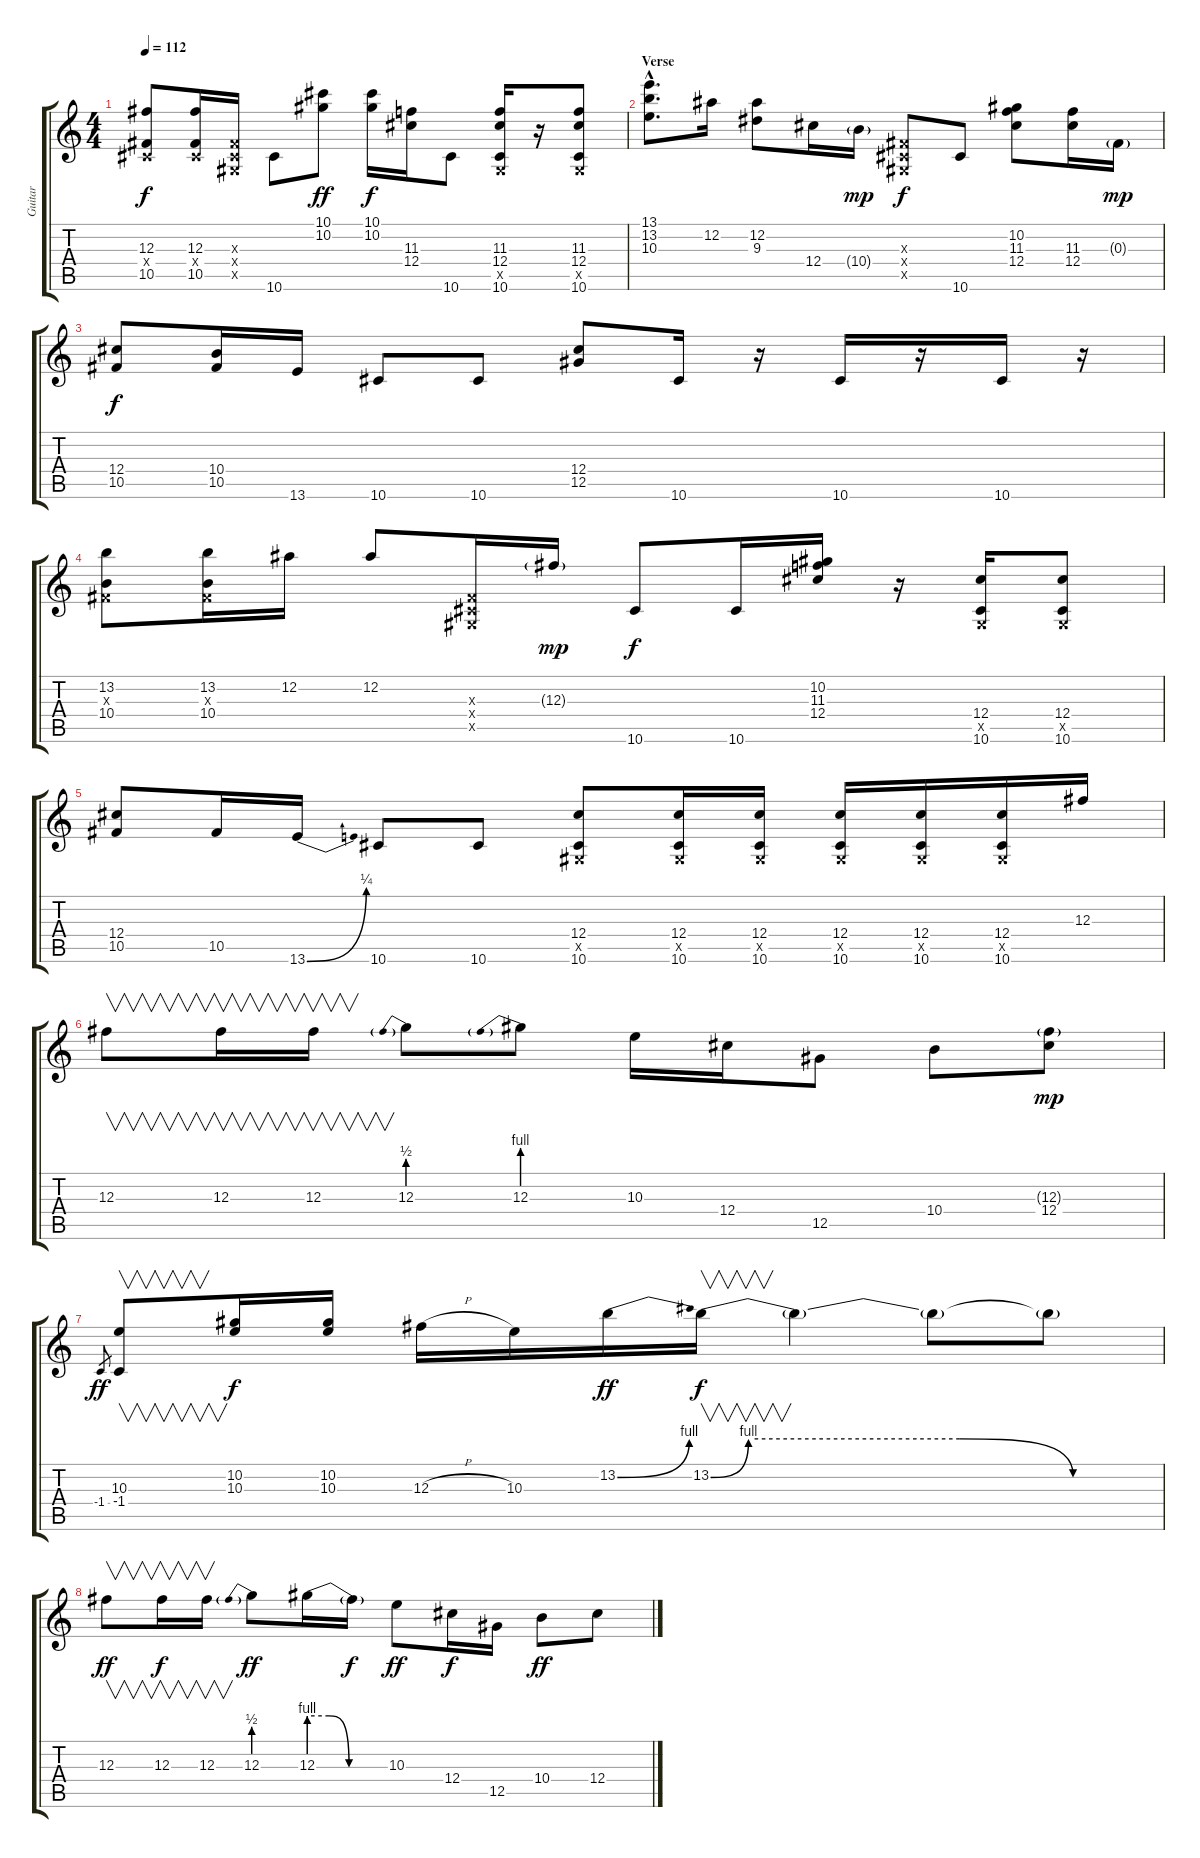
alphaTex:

\track ("Guitar" "Guitar") {instrument overdrivenguitar}
\staff {score tabs}
\tuning (Eb4 Bb3 Gb3 Db3 Ab2 Eb2) {hide}
\ts (4 4)
\tempo 112
\clef g2
\ks c
(12.3 0.4{x} 10.5).8{dy f} (12.3 0.4{x} 10.5).16 (0.3{x} 0.4{x} 0.5{x}).16 10.6.8 (10.1 10.2).8{dy ff} (10.1 10.2).16{dy f} (11.3 12.4).16 10.6.8 (11.3 12.4 0.5{x} 10.6).16 r.16 (11.3 12.4 0.5{x} 10.6).8 |
\section ("" "Verse")
(13.1{hac} 13.2{hac} 10.3{hac}).8{d} 12.2.16 (12.2 9.3).8 12.4.16 10.4{g}.16{dy mp} (0.3{x} 0.4{x} 0.5{x}).8{dy f} 10.6.8 (10.2 11.3 12.4).8 (11.3 12.4).16 0.3{g}.16{dy mp} |
(12.4 10.5).8{dy f} (10.4 10.5).16 13.6.16 10.6.8 10.6.8 (12.4 12.5).8 10.6.16 r.16 10.6.16 r.16 10.6.16 r.16 |
(13.2 0.3{x} 10.4).8 (13.2 0.3{x} 10.4).16 12.2.16 12.2.8 (0.3{x} 0.4{x} 0.5{x}).16 12.3{g}.16{dy mp} 10.6.8{dy f} 10.6.16 (10.2 11.3 12.4).16 r.16 (12.4 0.5{x} 10.6).16 (12.4 0.5{x} 10.6).8 |
(12.4 10.5).8 10.5.16 13.6{be (bend 0 0 60 1)}.16 10.6.8 10.6.8 (12.4 0.5{x} 10.6).8 (12.4 0.5{x} 10.6).16 (12.4 0.5{x} 10.6).16 (12.4 0.5{x} 10.6).16 (12.4 0.5{x} 10.6).16 (12.4 0.5{x} 10.6).16 12.3.16 |
12.3.8{v} 12.3.16{v} 12.3.16{v} 12.3{be (prebend 0 2 60 2)}.8 12.3{be (prebend 0 4 60 4)}.8 10.3.16 12.4.16 12.5.8 10.4.8 (12.3{g} 12.4).8{dy mp} |
-1.4.8{gr dy ff} (10.3 -1.4).8{v} (10.2 10.3).16{dy f} (10.2 10.3).16 12.3{h}.16 10.3.16 13.2{be (bend 0 0 60 4)}.16{dy ff} 13.2{be (custom 0 0 5 4 33 4 48 0 60 0)}.16{v dy f} 13.2{t}.4 13.2{t}.8 13.2{t}.8 |
12.3.8{v dy ff} 12.3.16{v dy f} 12.3.16{v} 12.3{be (prebend 0 2 60 2)}.8{dy ff} 12.3{be (custom 0 4 15 4 30 0 60 0)}.16 12.3{t}.16{dy f} 10.3.8{dy ff} 12.4.16{dy f} 12.5.16 10.4.8{dy ff} 12.4.8
